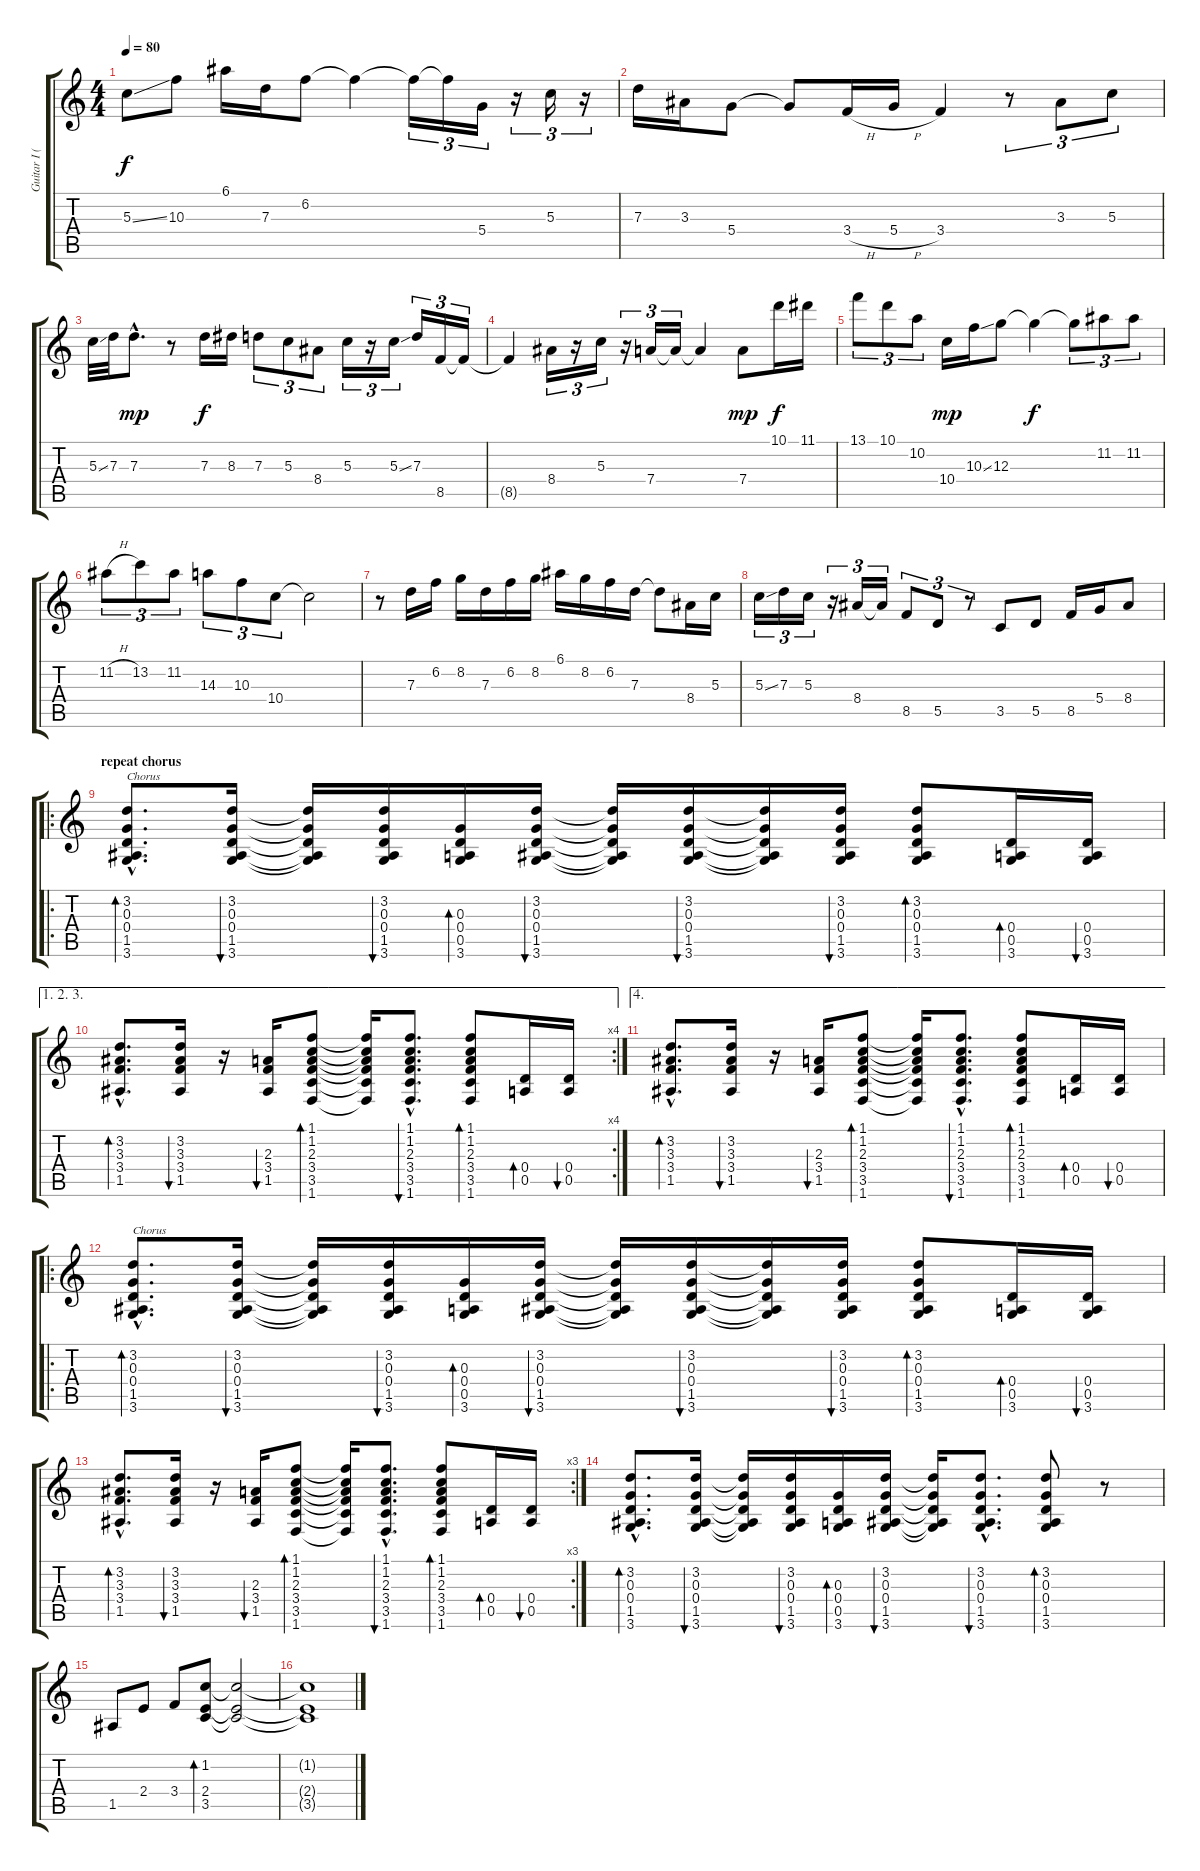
\track ("Guitar I (acous.)" "Guitar I (") {instrument acousticguitarnylon}
\staff {score tabs}
\tuning (E4 B3 G3 D3 A2 E2) {hide}
\ts (4 4)
\tempo 80
\clef g2
\ks c
5.3{ss}.8{dy f} 10.3.8 6.1.16 7.3.16 6.2.8 6.2{t}.4 6.2{t}.16{tu (3 2)} 6.2{t}.16{tu (3 2)} 5.4.16{tu (3 2)} r.16{tu (3 2)} 5.3.16{tu (3 2)} r.16{tu (3 2)} |
7.3.16 3.3.16 5.4.8 5.4{t}.8 3.4{h}.16 5.4{h}.16 3.4.4 r.8{tu (3 2)} 3.3.8{tu (3 2)} 5.3.8{tu (3 2)} |
5.3{ss}.32 7.3.32 7.3{hac}.8{d dy mp} r.8 7.3.16{dy f} 8.3.16 7.3.8{tu (3 2)} 5.3.8{tu (3 2)} 8.4.8{tu (3 2)} 5.3.16{tu (3 2)} r.16{tu (3 2)} 5.3{ss}.16{tu (3 2)} 7.3.16{tu (3 2)} 8.5.16{tu (3 2)} 8.5{t}.16{tu (3 2)} |
8.5{t}.4 8.4.16{tu (3 2)} r.16{tu (3 2)} 5.3.16{tu (3 2)} r.16{tu (3 2)} 7.4.16{tu (3 2)} 7.4{t}.16{tu (3 2)} 7.4{t}.4 7.4.8{dy mp} 10.1.16{dy f} 11.1.16 |
13.1.8{tu (3 2)} 10.1.8{tu (3 2)} 10.2.8{tu (3 2)} 10.4.16{dy mp} 10.3{ss}.16 12.3.8 12.3{t}.4{dy f} 12.3{t}.8{tu (3 2)} 11.2.8{tu (3 2)} 11.2.8{tu (3 2)} |
11.2{h}.8{tu (3 2)} 13.2.8{tu (3 2)} 11.2.8{tu (3 2)} 14.3.8{tu (3 2)} 10.3.8{tu (3 2)} 10.4.8{tu (3 2)} 10.4{t}.2 |
r.8 7.3.16 6.2.16 8.2.16 7.3.16 6.2.16 8.2.16 6.1.16 8.2.16 6.2.16 7.3.16 7.3{t}.8 8.4.16 5.3.16 |
5.3{ss}.16{tu (3 2)} 7.3.16{tu (3 2)} 5.3.16{tu (3 2)} r.16{tu (3 2)} 8.4.16{tu (3 2)} 8.4{t}.16{tu (3 2)} 8.5.8{tu (3 2)} 5.5.8{tu (3 2)} r.8{tu (3 2)} 3.5.8 5.5.8 8.5.16 5.4.16 8.4.8 |
\ro
\section ("" "repeat chorus")
(3.2{hac} 0.3{hac} 0.4{hac} 1.5{hac} 3.6{hac}).8{d bd 30 txt "Chorus"} (3.2 0.3 0.4 1.5 3.6).16{bu 30} (3.2{t} 0.3{t} 0.4{t} 1.5{t} 3.6{t}).16 (3.2 0.3 0.4 1.5 3.6).16{bu 30} (0.3 0.4 0.5 3.6).16{bd 30} (3.2 0.3 0.4 1.5 3.6).16{bu 30} (3.2{t} 0.3{t} 0.4{t} 1.5{t} 3.6{t}).16 (3.2 0.3 0.4 1.5 3.6).16{bu 30} (3.2{t} 0.3{t} 0.4{t} 1.5{t} 3.6{t}).16 (3.2 0.3 0.4 1.5 3.6).16{bu 30} (3.2 0.3 0.4 1.5 3.6).8{bd 30} (0.4 0.5 3.6).16{bd 30} (0.4 0.5 3.6).16{bu 30} |
\ae (1 2 3)
\rc 4
(3.2{hac} 3.3{hac} 3.4{hac} 1.5{hac}).8{d bd 30} (3.2 3.3 3.4 1.5).16{bu 30} r.16 (2.3 3.4 1.5).16{bu 30} (1.1 1.2 2.3 3.4 3.5 1.6).8{bd 30} (1.1{t} 1.2{t} 2.3{t} 3.4{t} 3.5{t} 1.6{t}).16 (1.1{hac} 1.2{hac} 2.3{hac} 3.4{hac} 3.5{hac} 1.6{hac}).8{d bu 30} (1.1 1.2 2.3 3.4 3.5 1.6).8{bd 30} (0.4 0.5).16{bd 30} (0.4 0.5).16{bu 30} |
\ae 4
(3.2{hac} 3.3{hac} 3.4{hac} 1.5{hac}).8{d bd 30} (3.2 3.3 3.4 1.5).16{bu 30} r.16 (2.3 3.4 1.5).16{bu 30} (1.1 1.2 2.3 3.4 3.5 1.6).8{bd 30} (1.1{t} 1.2{t} 2.3{t} 3.4{t} 3.5{t} 1.6{t}).16 (1.1{hac} 1.2{hac} 2.3{hac} 3.4{hac} 3.5{hac} 1.6{hac}).8{d bu 30} (1.1 1.2 2.3 3.4 3.5 1.6).8{bd 30} (0.4 0.5).16{bd 30} (0.4 0.5).16{bu 30} |
\ro
(3.2{hac} 0.3{hac} 0.4{hac} 1.5{hac} 3.6{hac}).8{d bd 30 txt "Chorus"} (3.2 0.3 0.4 1.5 3.6).16{bu 30} (3.2{t} 0.3{t} 0.4{t} 1.5{t} 3.6{t}).16 (3.2 0.3 0.4 1.5 3.6).16{bu 30} (0.3 0.4 0.5 3.6).16{bd 30} (3.2 0.3 0.4 1.5 3.6).16{bu 30} (3.2{t} 0.3{t} 0.4{t} 1.5{t} 3.6{t}).16 (3.2 0.3 0.4 1.5 3.6).16{bu 30} (3.2{t} 0.3{t} 0.4{t} 1.5{t} 3.6{t}).16 (3.2 0.3 0.4 1.5 3.6).16{bu 30} (3.2 0.3 0.4 1.5 3.6).8{bd 30} (0.4 0.5 3.6).16{bd 30} (0.4 0.5 3.6).16{bu 30} |
\rc 3
(3.2{hac} 3.3{hac} 3.4{hac} 1.5{hac}).8{d bd 30} (3.2 3.3 3.4 1.5).16{bu 30} r.16 (2.3 3.4 1.5).16{bu 30} (1.1 1.2 2.3 3.4 3.5 1.6).8{bd 30} (1.1{t} 1.2{t} 2.3{t} 3.4{t} 3.5{t} 1.6{t}).16 (1.1{hac} 1.2{hac} 2.3{hac} 3.4{hac} 3.5{hac} 1.6{hac}).8{d bu 30} (1.1 1.2 2.3 3.4 3.5 1.6).8{bd 30} (0.4 0.5).16{bd 30} (0.4 0.5).16{bu 30} |
(3.2{hac} 0.3{hac} 0.4{hac} 1.5{hac} 3.6{hac}).8{d bd 30} (3.2 0.3 0.4 1.5 3.6).16{bu 30} (3.2{t} 0.3{t} 0.4{t} 1.5{t} 3.6{t}).16 (3.2 0.3 0.4 1.5 3.6).16{bu 30} (0.3 0.4 0.5 3.6).16{bd 30} (3.2 0.3 0.4 1.5 3.6).16{bu 120} (3.2{t} 0.3{t} 0.4{t} 1.5{t} 3.6{t}).16 (3.2{hac} 0.3{hac} 0.4{hac} 1.5{hac} 3.6{hac}).8{d bu 60} (3.2 0.3 0.4 1.5 3.6).8{bd 30} r.8 |
1.5.8 2.4.8 3.4.8 (1.2 2.4 3.5).8{bd 120} (1.2{t} 2.4{t} 3.5{t}).2 |
(1.2{t} 2.4{t} 3.5{t}).1
